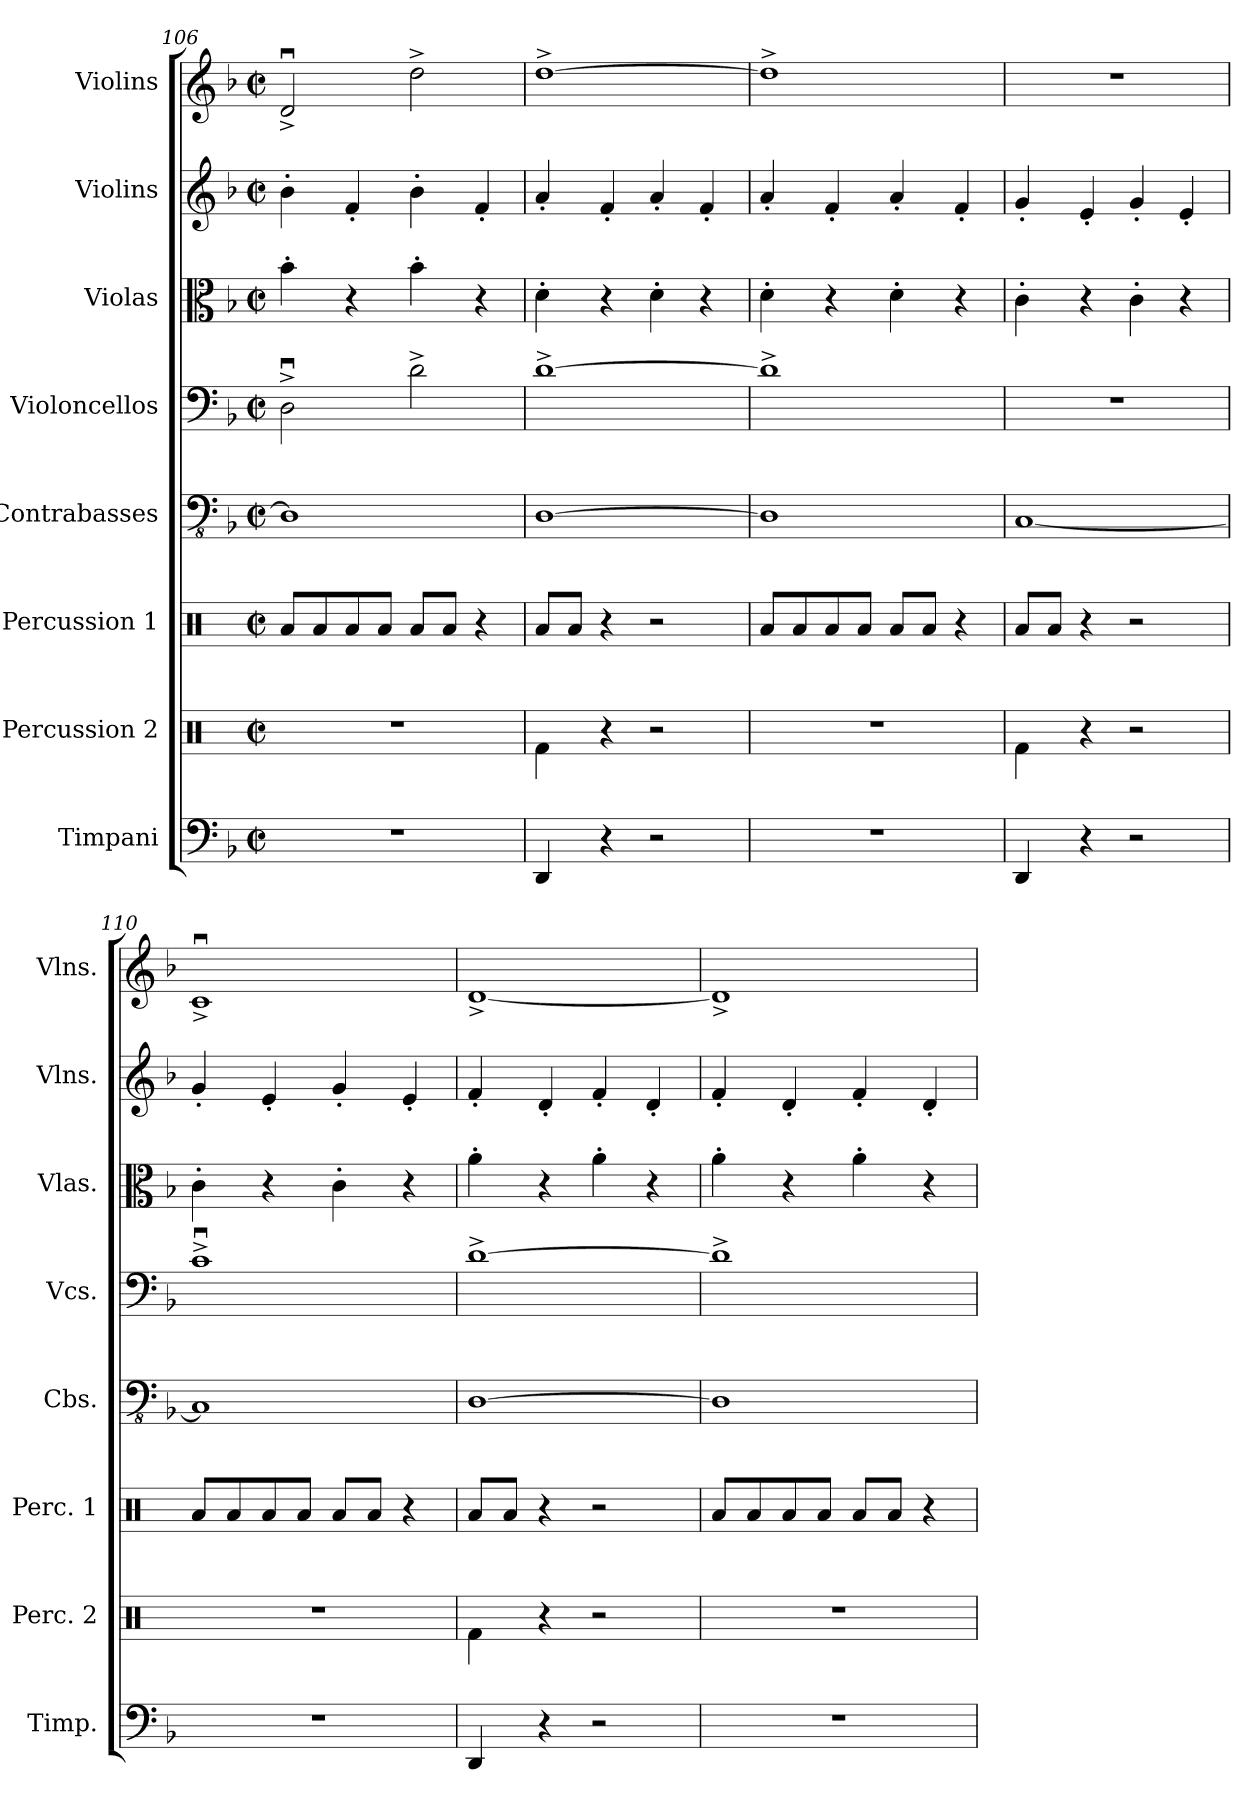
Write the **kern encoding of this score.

**kern	**kern	**kern	**kern	**kern	**kern	**kern	**kern
*part8	*part7	*part6	*part5	*part4	*part3	*part2	*part1
*staff8	*staff7	*staff6	*staff5	*staff4	*staff3	*staff2	*staff1
*I"Timpani	*I"Percussion 2	*I"Percussion 1	*I"Contrabasses	*I"Violoncellos	*I"Violas	*I"Violins	*I"Violins
*I'Timp.	*I'Perc. 2	*I'Perc. 1	*I'Cbs.	*I'Vcs.	*I'Vlas.	*I'Vlns.	*I'Vlns.
*clefF4	*clefX	*clefX	*clefFv4	*clefF4	*clefC3	*clefG2	*clefG2
*k[b-]	*k[]	*k[]	*k[b-]	*k[b-]	*k[b-]	*k[b-]	*k[b-]
*M2/2	*M2/2	*M2/2	*M2/2	*M2/2	*M2/2	*M2/2	*M2/2
*met(c|)	*met(c|)	*met(c|)	*met(c|)	*met(c|)	*met(c|)	*met(c|)	*met(c|)
=106	=106	=106	=106	=106	=106	=106	=106
1r	1r	8Ra/L	1DD]	2Du^\	4b-'\	4b-'\	2du^/
.	.	8Ra/	.	.	.	.	.
.	.	8Ra/	.	.	4r	4f'/	.
.	.	8Ra/J	.	.	.	.	.
.	.	8Ra/L	.	2d^\	4b-'\	4b-'\	2dd^\
.	.	8Ra/J	.	.	.	.	.
.	.	4r	.	.	4r	4f'/	.
=107	=107	=107	=107	=107	=107	=107	=107
4DD/	4Rf\	8Ra/L	[1DD	[1d^	4d'\	4a'/	[1dd^
.	.	8Ra/J	.	.	.	.	.
4r	4r	4r	.	.	4r	4f'/	.
2r	2r	2r	.	.	4d'\	4a'/	.
.	.	.	.	.	4r	4f'/	.
!!LO:LB:g=z
=108	=108	=108	=108	=108	=108	=108	=108
1r	1r	8Ra/L	1DD]	1d^]	4d'\	4a'/	1dd^]
.	.	8Ra/	.	.	.	.	.
.	.	8Ra/	.	.	4r	4f'/	.
.	.	8Ra/J	.	.	.	.	.
.	.	8Ra/L	.	.	4d'\	4a'/	.
.	.	8Ra/J	.	.	.	.	.
.	.	4r	.	.	4r	4f'/	.
=109	=109	=109	=109	=109	=109	=109	=109
4DD/	4Rf\	8Ra/L	[1CC	1r	4c'\	4g'/	1r
.	.	8Ra/J	.	.	.	.	.
4r	4r	4r	.	.	4r	4e'/	.
2r	2r	2r	.	.	4c'\	4g'/	.
.	.	.	.	.	4r	4e'/	.
=110	=110	=110	=110	=110	=110	=110	=110
1r	1r	8Ra/L	1CC]	1cu^	4c'\	4g'/	1cu^
.	.	8Ra/	.	.	.	.	.
.	.	8Ra/	.	.	4r	4e'/	.
.	.	8Ra/J	.	.	.	.	.
.	.	8Ra/L	.	.	4c'\	4g'/	.
.	.	8Ra/J	.	.	.	.	.
.	.	4r	.	.	4r	4e'/	.
=111	=111	=111	=111	=111	=111	=111	=111
4DD/	4Rf\	8Ra/L	[1DD	[1d^	4a'\	4f'/	[1d^
.	.	8Ra/J	.	.	.	.	.
4r	4r	4r	.	.	4r	4d'/	.
2r	2r	2r	.	.	4a'\	4f'/	.
.	.	.	.	.	4r	4d'/	.
=112	=112	=112	=112	=112	=112	=112	=112
1r	1r	8Ra/L	1DD]	1d^]	4a'\	4f'/	1d^]
.	.	8Ra/	.	.	.	.	.
.	.	8Ra/	.	.	4r	4d'/	.
.	.	8Ra/J	.	.	.	.	.
.	.	8Ra/L	.	.	4a'\	4f'/	.
.	.	8Ra/J	.	.	.	.	.
.	.	4r	.	.	4r	4d'/	.
=	=	=	=	=	=	=	=
*-	*-	*-	*-	*-	*-	*-	*-
